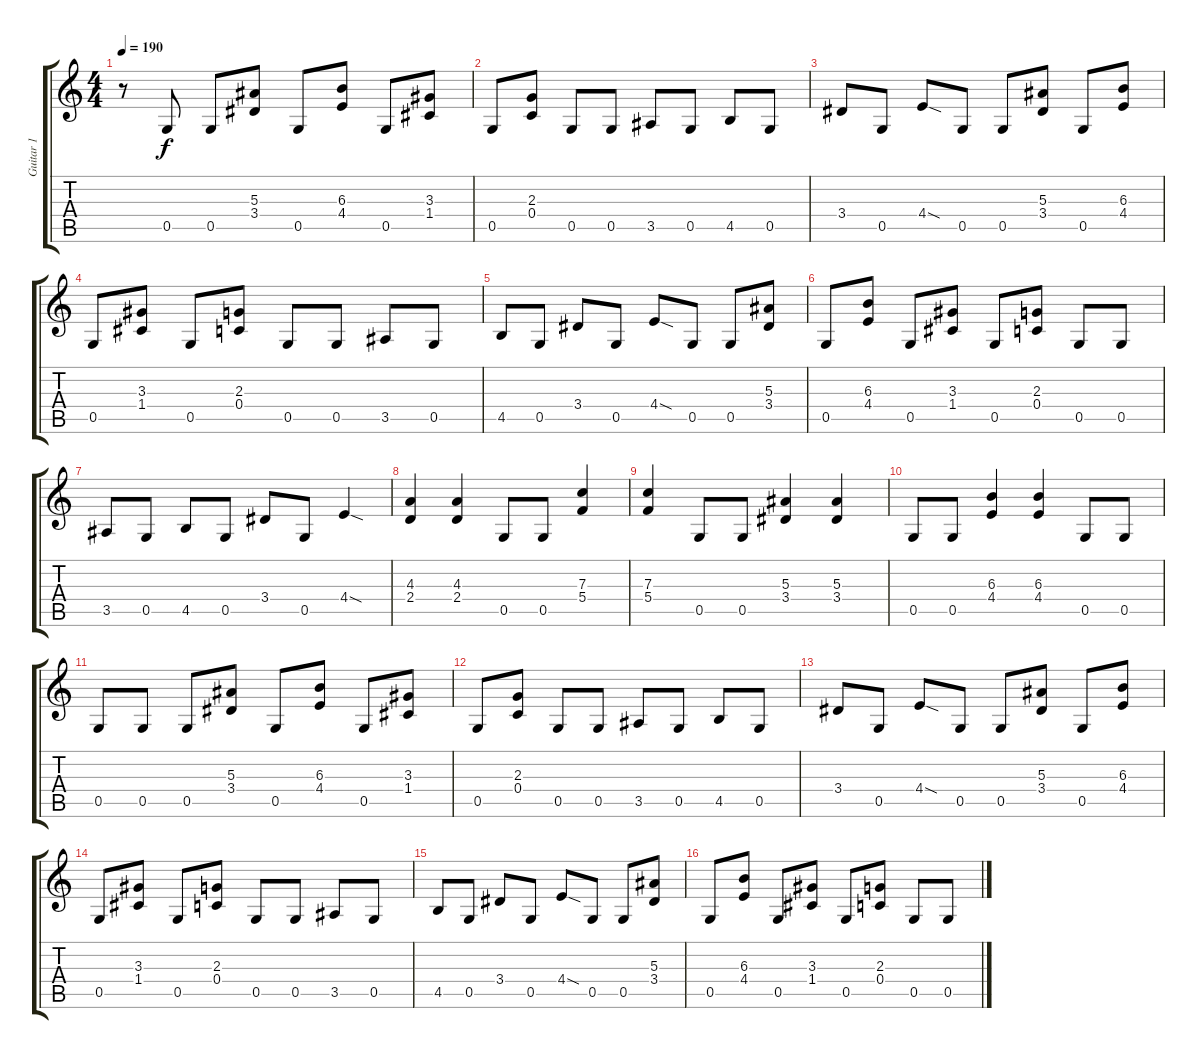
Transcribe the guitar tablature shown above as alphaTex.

\track ("Guitar 1" "Guitar 1") {instrument distortionguitar}
\staff {score tabs}
\tuning (D4 A3 F3 C3 G2 C2) {hide}
\ts (4 4)
\tempo 190
\clef g2
\ks c
r.8{dy f} 0.5.8 0.5.8 (5.3 3.4).8 0.5.8 (6.3 4.4).8 0.5.8 (3.3 1.4).8 |
0.5.8 (2.3 0.4).8 0.5.8 0.5.8 3.5.8 0.5.8 4.5.8 0.5.8 |
3.4.8 0.5.8 4.4{sod}.8 0.5.8 0.5.8 (5.3 3.4).8 0.5.8 (6.3 4.4).8 |
0.5.8 (3.3 1.4).8 0.5.8 (2.3 0.4).8 0.5.8 0.5.8 3.5.8 0.5.8 |
4.5.8 0.5.8 3.4.8 0.5.8 4.4{sod}.8 0.5.8 0.5.8 (5.3 3.4).8 |
0.5.8 (6.3 4.4).8 0.5.8 (3.3 1.4).8 0.5.8 (2.3 0.4).8 0.5.8 0.5.8 |
3.5.8 0.5.8 4.5.8 0.5.8 3.4.8 0.5.8 4.4{sod}.4 |
(4.3 2.4).4 (4.3 2.4).4 0.5.8 0.5.8 (7.3 5.4).4 |
(7.3 5.4).4 0.5.8 0.5.8 (5.3 3.4).4 (5.3 3.4).4 |
0.5.8 0.5.8 (6.3 4.4).4 (6.3 4.4).4 0.5.8 0.5.8 |
0.5.8 0.5.8 0.5.8 (5.3 3.4).8 0.5.8 (6.3 4.4).8 0.5.8 (3.3 1.4).8 |
0.5.8 (2.3 0.4).8 0.5.8 0.5.8 3.5.8 0.5.8 4.5.8 0.5.8 |
3.4.8 0.5.8 4.4{sod}.8 0.5.8 0.5.8 (5.3 3.4).8 0.5.8 (6.3 4.4).8 |
0.5.8 (3.3 1.4).8 0.5.8 (2.3 0.4).8 0.5.8 0.5.8 3.5.8 0.5.8 |
4.5.8 0.5.8 3.4.8 0.5.8 4.4{sod}.8 0.5.8 0.5.8 (5.3 3.4).8 |
0.5.8 (6.3 4.4).8 0.5.8 (3.3 1.4).8 0.5.8 (2.3 0.4).8 0.5.8 0.5.8
